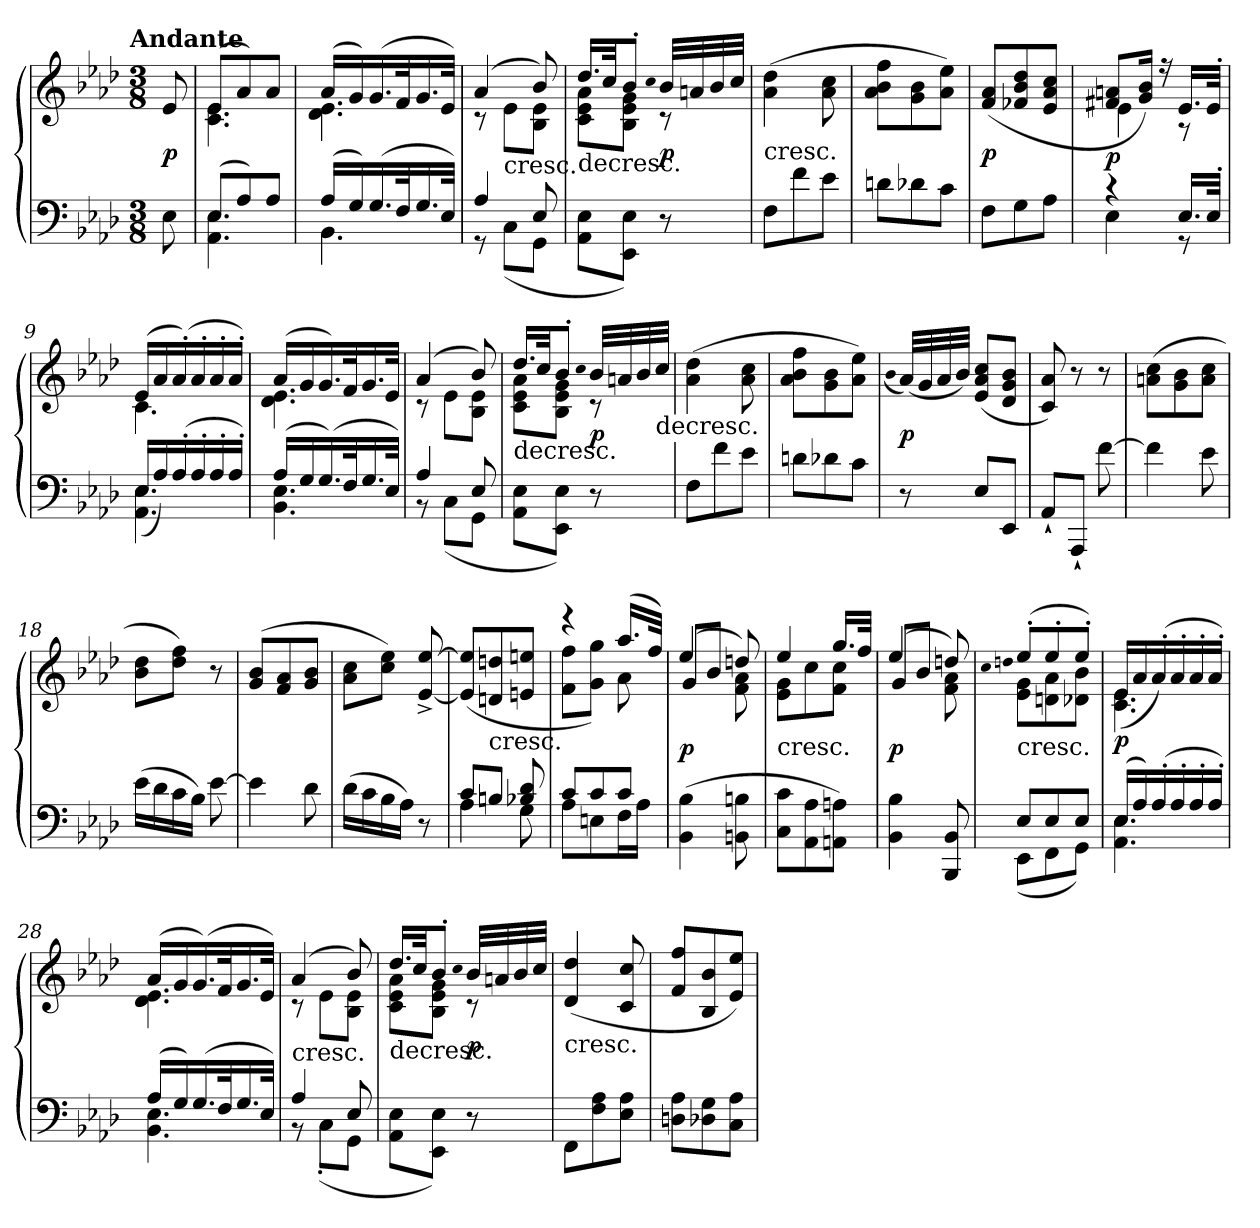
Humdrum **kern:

**kern	**kern	**dynam
*part1	*part1	*part1
*staff2	*staff1	*staff1/2
*clefF4	*clefG2	*
*k[b-e-a-d-]	*k[b-e-a-d-]	*
*A-:	*A-:	*
!!LO:TX:omd:t=Andante
*M3/8	*M3/8	*
*MM72	*MM72	*
=	=	=
8E-\	8e-/	p
=1	=1	=1
*^	*^	*
(8E-/L	4.AA-\ 4.E-\	(8e-/L	4.c\ 4.e-\	.
8A-/)	.	8a-/)	.	.
8A-/J	.	8a-/J	.	.
=2	=2	=2	=2	=2
(16A-/LL	4.BB-\	(16a-/LL	4.d-\ 4.e-\	.
16G/)	.	16g/)	.	.
(16.G/	.	(16.g/	.	.
32F/K	.	32f/K	.	.
16.G/	.	16.g/	.	.
32E-/JJk)	.	32e-/JJk)	.	.
=3	=3	=3	=3	=3
4A-/	8r	(4a-/	8r	.
!	!	!	!LO:TX:c:t=cresc.	!
.	(8C\L	.	8e-\L	.
8E-/	8GG\J	8b-/)	8B-\ 8e-\J	.
=4	=4	=4	=4	=4
!	!	!LO:TX:c:t=decresc.	!	!
*v	*v	*	*	*
8AA-\ 8E-\L	16.dd-/LL	8c\ 8e-\ 8a-\L	.
.	32cc/JK	.	.
8EE-\ 8E-\J)	8b-'/J	8B-\ 8e-\ 8g\J	.
.	qcc	.	.
8r	32b-/LLL	8r	p
.	32an/	.	.
.	32b-/	.	.
.	32cc/JJJ	.	.
*	*v	*v	*
=5	=5	=5
!	!LO:TX:c:t=cresc.	!
8F\L	(4a-\ 4dd-\	.
8f\	.	.
8e-\J	8a-\ 8cc\	.
=6	=6	=6
8dn\L	8a-\ 8b-\ 8ff\L	.
8d-X\	8g\ 8b-\	.
8c\J	8a-\ 8ee-\J)	.
=7	=7	=7
8F\L	(8f/ 8a-/L	p
8G\	8f-X/ 8b-/ 8dd-/	.
8A-\J	8e-/ 8a-/ 8cc/J	.
=8	=8	=8
*^	*^	*
4r	4E-\	8f#X/ 8an/L	4e-\	p
.	.	16g/ 16b-/Jk)	.	.
.	.	16r	.	.
16.E-/LL	8r	16.e-/LL	8r	.
32E-'/JJk	.	32e-'/JJk	.	.
=9	=9	=9	=9	=9
16E-/LL	(4.AA-\ 4.E-\	(16e-/LL	4.c\	.
16A-/)	.	16a-/	.	.
(16A-'/	.	(16a-'/)	.	.
16A-'/	.	16a-'/	.	.
16A-'/	.	16a-'/	.	.
16A-'/JJ)	.	16a-'/JJ)	.	.
=10	=10	=10	=10	=10
(16A-/LL	4.BB-\ 4.E-\	(16a-/LL	4.d-\ 4.e-\	.
16G/	.	16g/	.	.
(16.G/)	.	16.g/)	.	.
32F/K	.	32f/K	.	.
16.G/	.	16.g/	.	.
32E-/JJk)	.	32e-/JJk	.	.
=11	=11	=11	=11	=11
4A-/	8r	(4a-/	8r	.
.	(8C\L	.	8e-\L	.
8E-/	8GG\J	8b-/)	8B-\ 8e-\J	.
=12	=12	=12	=12	=12
!	!	!LO:TX:c:t=decresc.	!	!
*v	*v	*	*	*
8AA-\ 8E-\L	16.dd-/LL	8c\ 8e-\ 8a-\L	.
.	32cc/JK	.	.
8EE-\ 8E-\J)	8b-'/J	8B-\ 8e-\ 8g\J	.
.	qcc	.	.
8r	32b-/LLL	8r	p
.	32an/	.	.
.	32b-/	.	.
!	!LO:TX:c:t=decresc.	!	!
.	32cc/JJJ	.	.
*	*v	*v	*
=13	=13	=13
8F\L	(4a-\ 4dd-\	.
8f\	.	.
8e-\J	8a-\ 8cc\	.
=14	=14	=14
8dn\L	8a-\ 8b-\ 8ff\L	.
8d-X\	8g\ 8b-\	.
8c\J	8a-\ 8ee-\J)	.
=15	=15	=15
.	(qb-	.
8r	(32a-/LLL)	p
.	32g/	.
.	32a-/	.
.	32b-/JJJ)	.
8E-/L	(8e-/ 8a-/ 8cc/L	.
8EE-/J	8d-/ 8g/ 8b-/J	.
=16	=16	=16
8AA-`/L	8c/ 8a-/)	.
8AAA-`/J	8r	.
[8f\	8r	.
=17	=17	=17
4f\]	(8an\ 8cc\L	.
.	8g\ 8b-\	.
8e-\	8a\ 8cc\J	.
=18	=18	=18
(16e-\LL	8b-\ 8dd-\L	.
16d-\	.	.
16c\	8dd-\ 8ff\J)	.
16B-\JJ)	.	.
[8e-\	8r	.
=19	=19	=19
4e-\]	(8g/ 8b-/L	.
.	8f/ 8a-/	.
8d-\	8g/ 8b-/J	.
=20	=20	=20
(16d-\LL	8a-\ 8cc\L	.
16c\	.	.
16B-\	8cc\ 8ee-\J)	.
16A-\JJ)	.	.
8r	[8e-^/ [8ee-^/	.
=21	=21	=21
*^	*	*
8c/L	4A-\	(8e-]/ 8ee-]/L	.
!	!	!LO:TX:c:t=cresc.	!
8Bn/J	.	8dn/ 8ddn/	.
8B-X/ 8d-/	8G\	8en/ 8een/J	.
=22	=22	=22	=22
*	*	*^	*
8c/L	8A-\L	4r	8f\ 8ff\L	.
8c/	8En\	.	8g\ 8gg\J)	.
8c/J	16F\L	(16.aa-/LL	8a-\	.
.	16A-\JJ	.	.	.
.	.	32ff/JJk)	.	.
*v	*v	*	*	*
=23	=23	=23	=23
(4BB-\ 4B-\	(4ee-/	8g/L	p
.	.	8b-/J	.
8BBn\ 8Bn\	8ddn/)	8f\ 8a-\	.
=24	=24	=24	=24
!	!LO:TX:c:t=cresc.	!	!
8C\ 8c\L	4ee-/	8e-\ 8g\L	.
8AA-\ 8A-\	.	8cc\	.
8AAn\ 8An\J)	16.gg/LL	8f\ 8cc\J	.
.	32ff/JJk	.	.
=25	=25	=25	=25
4BB-\ 4B-\	(4ee-/	8g/L	p
.	.	8b-/J	.
8BBB-/ 8BB-/	8ddn/)	8f\ 8a-\	.
=26	=26	=26	=26
.	qcc	.	.
.	qddn	.	.
*^	*	*	*
!	!	!LO:TX:c:t=cresc.	!	!
8E-/L	(8EE-\L	(8ee-'/L	8e-\ 8g\L	.
8E-/	8FF\	8ee-'/	8dn\ 8a-\	.
8E-/J	8GG\J)	8ee-'/J)	8d-X\ 8b-\J	.
=27	=27	=27	=27	=27
(16E-/LL	4.AA-\ 4.E-\	16e-/LL	(4.c\ 4.e-\	p
16A-/)	.	16a-/	.	.
(16A-'/	.	(16a-'/)	.	.
16A-'/	.	16a-'/	.	.
16A-'/	.	16a-'/	.	.
16A-'/JJ)	.	16a-'/JJ)	.	.
=28	=28	=28	=28	=28
(16A-/LL	4.BB-\ 4.E-\	(16a-/LL	4.d-\ 4.e-\	.
16G/)	.	16g/	.	.
(16.G/	.	(16.g/)	.	.
32F/K	.	32f/K	.	.
16.G/	.	16.g/	.	.
32E-/JJk)	.	32e-/JJk)	.	.
=29	=29	=29	=29	=29
!	!	!LO:TX:c:t=cresc.	!	!
4A-/	8r	(4a-/	8r	.
.	(8C'\L	.	8e-\L	.
8E-/	8GG\J	8b-/)	8B-\ 8e-\J	.
=30	=30	=30	=30	=30
!	!	!LO:TX:c:t=decresc.	!	!
*v	*v	*	*	*
8AA-\ 8E-\L	16.dd-/LL	8c\ 8e-\ 8a-\L	.
.	32cc/JK	.	.
8EE-\ 8E-\J)	8b-'/J	8B-\ 8e-\ 8g\J	.
.	qcc	.	.
8r	32b-/LLL	8r	p
.	32an/	.	.
.	32b-/	.	.
.	32cc/JJJ	.	.
*	*v	*v	*
=31	=31	=31
!	!LO:TX:c:t=cresc.	!
8FF\L	(4d-/ 4dd-/	.
8F\ 8A-\	.	.
8E-\ 8A-\J	8c/ 8cc/	.
=32	=32	=32
8Dn\ 8A-\L	8f/ 8ff/L	.
8D-X\ 8G\	8B-/ 8b-/	.
8C\ 8A-\J	8e-/ 8ee-/J)	.
=	=	=
*-	*-	*-
